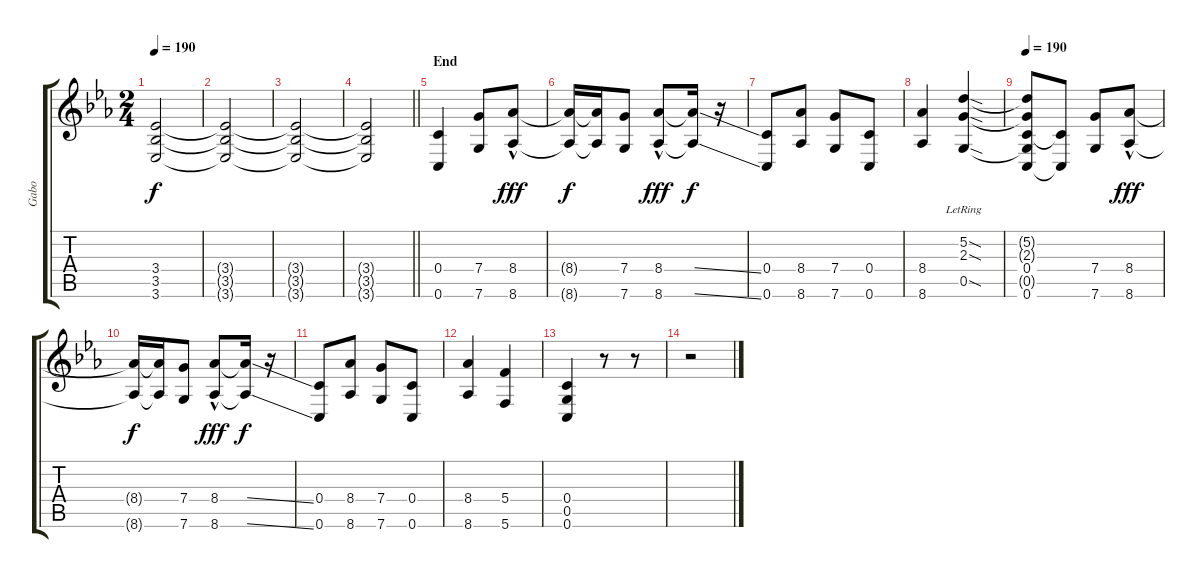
\track ("Gabo" "Gabo") {instrument distortionguitar}
\staff {score tabs}
\tuning (D4 A3 F3 C3 G2 C2) {hide}
\ts (2 4)
\tempo 190
\clef g2
\ks eb
(3.4{t} 3.5{t} 3.6{t}).2{dy f} |
(3.4{t} 3.5{t} 3.6{t}).2 |
(3.4{t} 3.5{t} 3.6{t}).2 |
\barLineRight lightlight
(3.4{t} 3.5{t} 3.6{t}).2 |
\section ("" "End")
(0.4 0.6).4 (7.4 7.6).8 (8.4 8.6{hac}).8{dy fff} |
(8.4{t} 8.6{t}).16{dy f} (8.4{t} 8.6{t}).16 (7.4 7.6).8 (8.4 8.6{hac}).8{dy fff} (8.4{ss t} 8.6{ss t}).16{dy f} r.16 |
(0.4 0.6).8 (8.4 8.6).8 (7.4 7.6).8 (0.4 0.6).8 |
(8.4 8.6).4 (5.2{sod lr} 2.3{sod lr} 0.5{sod lr}).4 |
\tempo 190
(5.2{t} 2.3{t} 0.4 0.5{t} 0.6).8 (0.4{t} 0.6{t}).8 (7.4 7.6).8 (8.4 8.6{hac}).8{dy fff} |
(8.4{t} 8.6{t}).16{dy f} (8.4{t} 8.6{t}).16 (7.4 7.6).8 (8.4 8.6{hac}).8{dy fff} (8.4{ss t} 8.6{ss t}).16{dy f} r.16 |
(0.4 0.6).8 (8.4 8.6).8 (7.4 7.6).8 (0.4 0.6).8 |
(8.4 8.6).4 (5.4 5.6).4 |
(0.4 0.5 0.6).4 r.8 r.8 |
r.2
